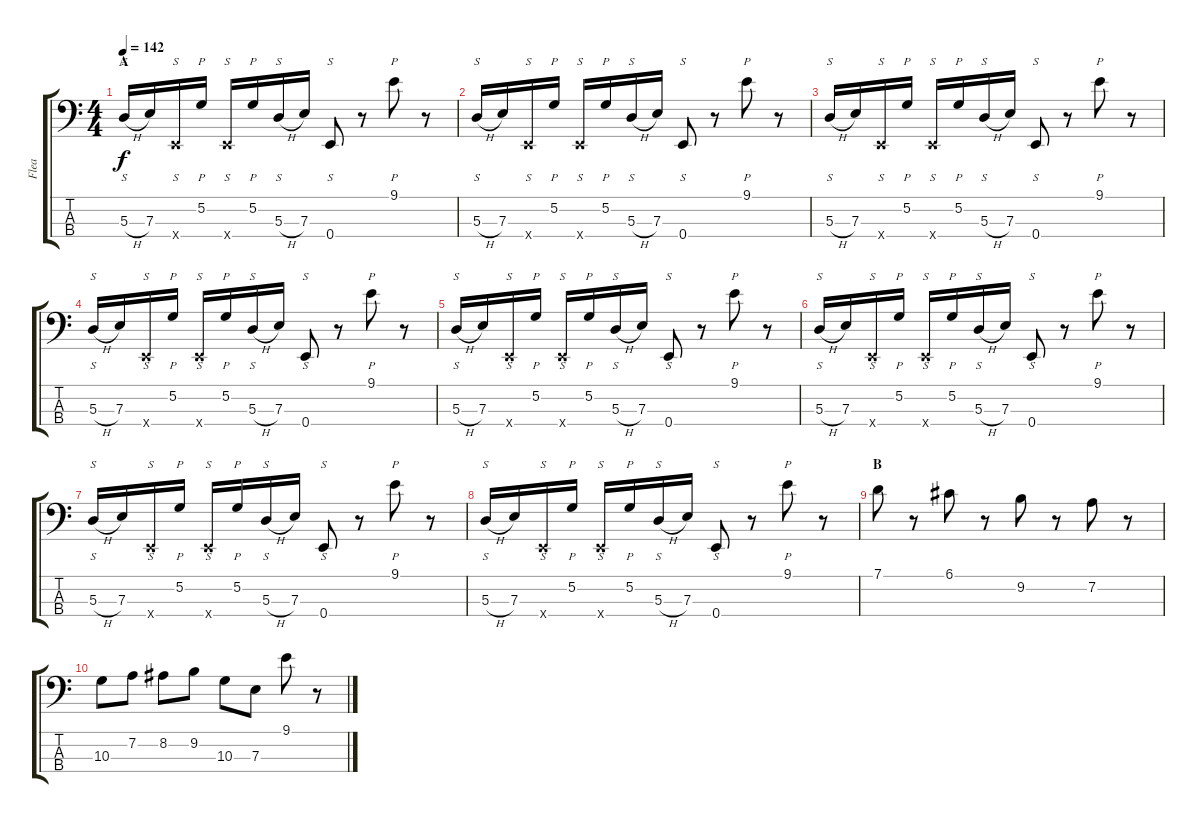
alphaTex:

\track ("Flea" "Flea") {instrument slapbass1}
\staff {score tabs}
\tuning (G2 D2 A1 E1) {hide}
\ts (4 4)
\section ("" "A")
\tempo 142
\clef f4
\ks c
5.3{h}.16{s dy f} 7.3.16 0.4{x}.16{s} 5.2.16{p} 0.4{x}.16{s} 5.2.16{p} 5.3{h}.16{s} 7.3.16 0.4.8{s} r.8 9.1.8{p} r.8 |
5.3{h}.16{s} 7.3.16 0.4{x}.16{s} 5.2.16{p} 0.4{x}.16{s} 5.2.16{p} 5.3{h}.16{s} 7.3.16 0.4.8{s} r.8 9.1.8{p} r.8 |
5.3{h}.16{s} 7.3.16 0.4{x}.16{s} 5.2.16{p} 0.4{x}.16{s} 5.2.16{p} 5.3{h}.16{s} 7.3.16 0.4.8{s} r.8 9.1.8{p} r.8 |
5.3{h}.16{s} 7.3.16 0.4{x}.16{s} 5.2.16{p} 0.4{x}.16{s} 5.2.16{p} 5.3{h}.16{s} 7.3.16 0.4.8{s} r.8 9.1.8{p} r.8 |
5.3{h}.16{s} 7.3.16 0.4{x}.16{s} 5.2.16{p} 0.4{x}.16{s} 5.2.16{p} 5.3{h}.16{s} 7.3.16 0.4.8{s} r.8 9.1.8{p} r.8 |
5.3{h}.16{s} 7.3.16 0.4{x}.16{s} 5.2.16{p} 0.4{x}.16{s} 5.2.16{p} 5.3{h}.16{s} 7.3.16 0.4.8{s} r.8 9.1.8{p} r.8 |
5.3{h}.16{s} 7.3.16 0.4{x}.16{s} 5.2.16{p} 0.4{x}.16{s} 5.2.16{p} 5.3{h}.16{s} 7.3.16 0.4.8{s} r.8 9.1.8{p} r.8 |
5.3{h}.16{s} 7.3.16 0.4{x}.16{s} 5.2.16{p} 0.4{x}.16{s} 5.2.16{p} 5.3{h}.16{s} 7.3.16 0.4.8{s} r.8 9.1.8{p} r.8 |
\section ("" "B")
7.1.8 r.8 6.1.8 r.8 9.2.8 r.8 7.2.8 r.8 |
10.3.8 7.2.8 8.2.8 9.2.8 10.3.8 7.3.8 9.1.8 r.8
